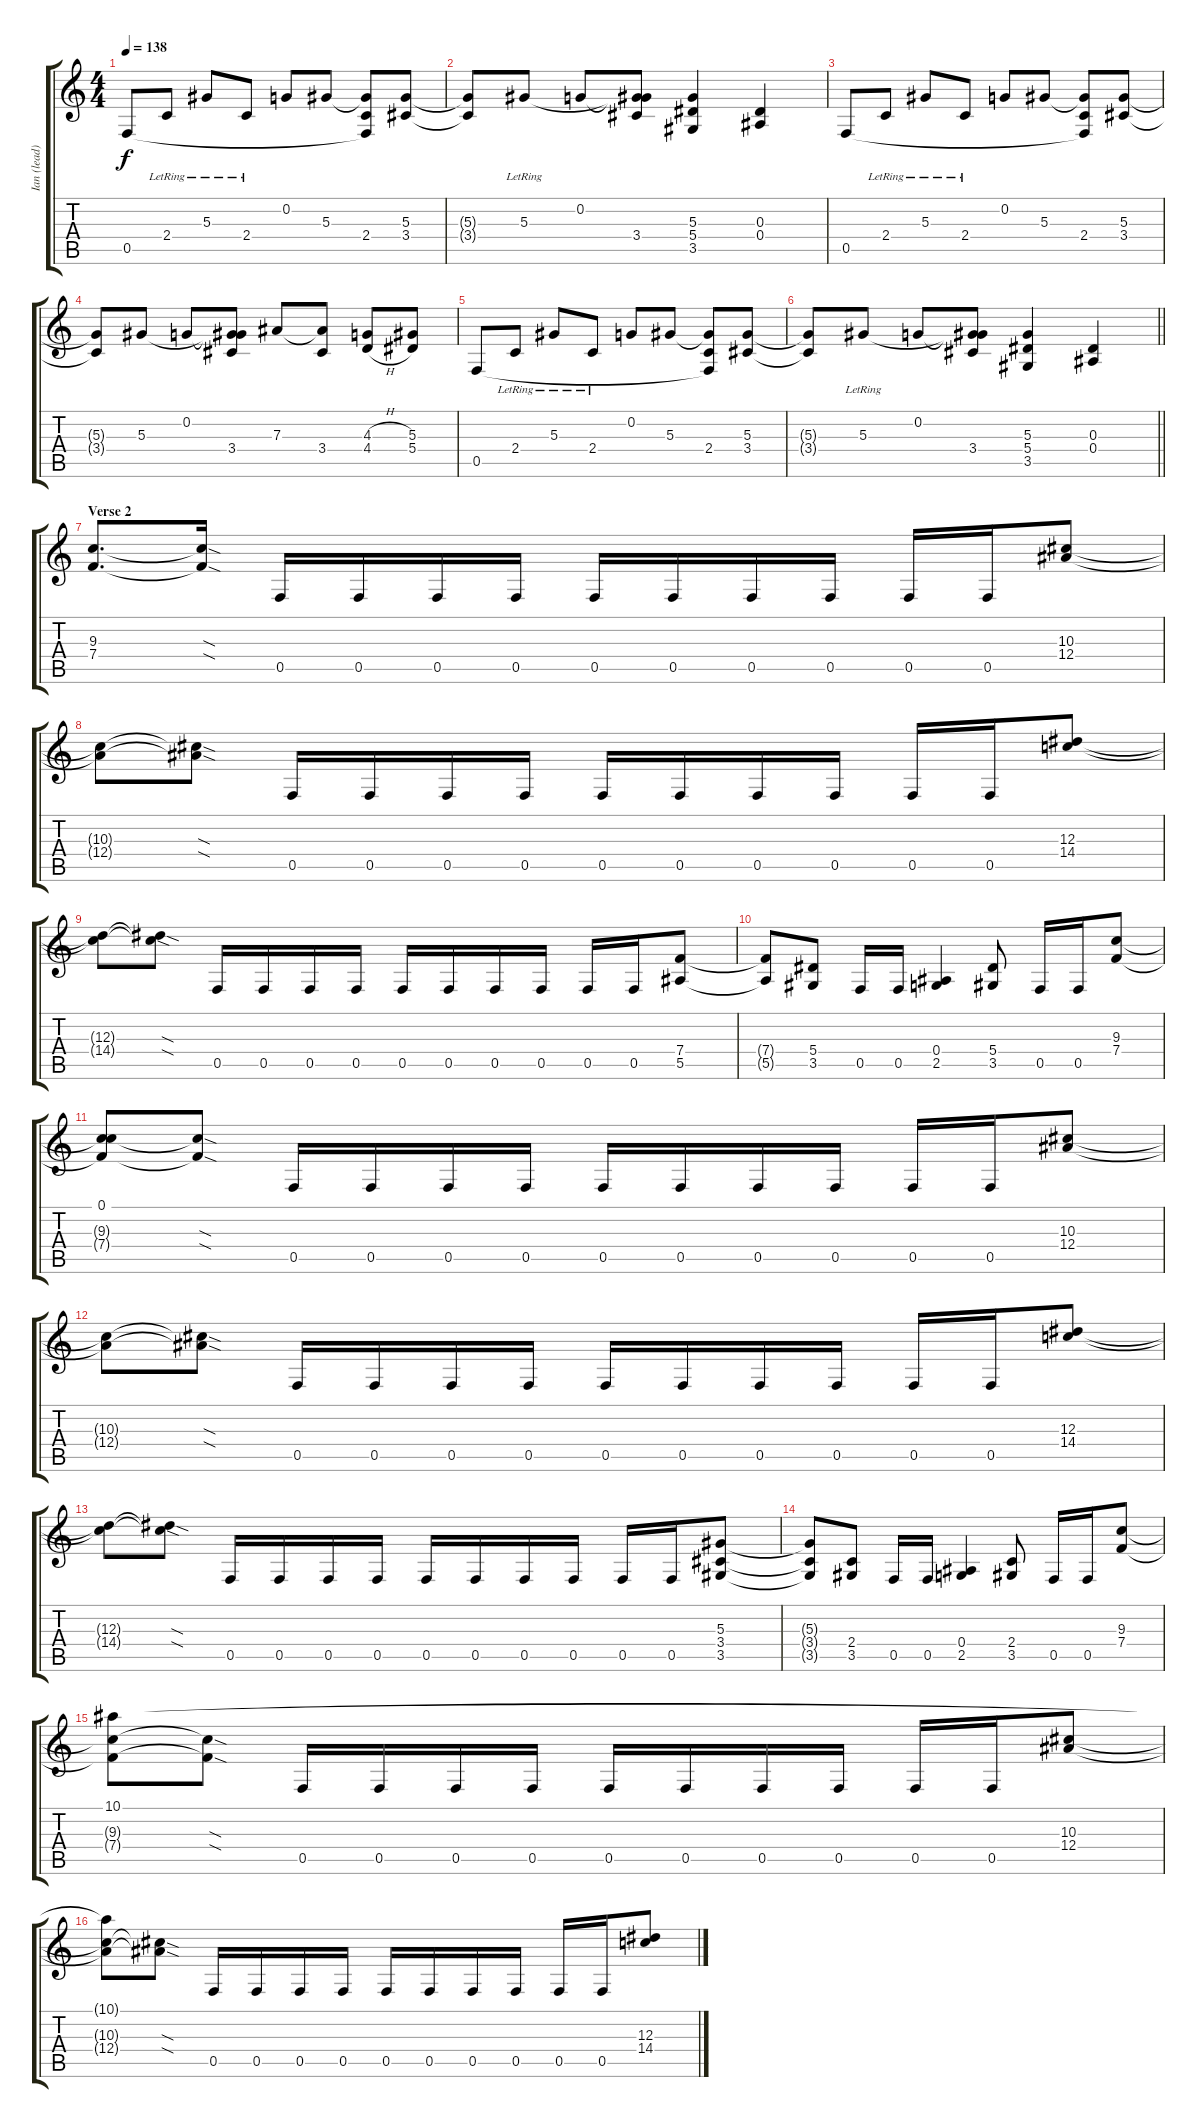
\track ("Ian (lead)" "Ian (lead)") {instrument distortionguitar}
\staff {score tabs}
\tuning (C4 G3 Eb3 Bb2 F2 C2) {hide}
\ts (4 4)
\tempo 138
\clef g2
\ks c
0.5.8{dy f} 2.4{lr}.8 5.3{lr}.8 2.4{lr}.8 0.2.8 5.3.8 (5.3{t} 2.4 0.5{t}).8 (5.3 3.4).8 |
(5.3{t} 3.4{t}).8 5.3{lr}.8 0.2.8 (0.2{t} 5.3{t} 3.4).8 (5.3 5.4 3.5).4 (0.3 0.4).4 |
0.5.8 2.4{lr}.8 5.3{lr}.8 2.4{lr}.8 0.2.8 5.3.8 (5.3{t} 2.4 0.5{t}).8 (5.3 3.4).8 |
(5.3{t} 3.4{t}).8 5.3.8 0.2.8 (0.2{t} 5.3{t} 3.4).8 7.3.8 (7.3{t} 3.4).8 (4.3{h} 4.4{h}).8 (5.3 5.4).8 |
0.5.8 2.4{lr}.8 5.3{lr}.8 2.4{lr}.8 0.2.8 5.3.8 (5.3{t} 2.4 0.5{t}).8 (5.3 3.4).8 |
\barLineRight lightlight
(5.3{t} 3.4{t}).8 5.3{lr}.8 0.2.8 (0.2{t} 5.3{t} 3.4).8 (5.3 5.4 3.5).4 (0.3 0.4).4 |
\section ("" "Verse 2")
(9.3 7.4).8{d} (9.3{sod t} 7.4{sod t}).16 0.5.16 0.5.16 0.5.16 0.5.16 0.5.16 0.5.16 0.5.16 0.5.16 0.5.16 0.5.16 (10.3 12.4).8 |
(10.3{t} 12.4{t}).8 (10.3{sod t} 12.4{sod t}).8 0.5.16 0.5.16 0.5.16 0.5.16 0.5.16 0.5.16 0.5.16 0.5.16 0.5.16 0.5.16 (12.3 14.4).8 |
(12.3{t} 14.4{t}).8 (12.3{sod t} 14.4{sod t}).8 0.5.16 0.5.16 0.5.16 0.5.16 0.5.16 0.5.16 0.5.16 0.5.16 0.5.16 0.5.16 (7.4 5.5).8 |
(7.4{t} 5.5{t}).8 (5.4 3.5).8 0.5.16 0.5.16 (0.4 2.5).4 (5.4 3.5).8 0.5.16 0.5.16 (9.3 7.4).8 |
(0.1 9.3{t} 7.4{t}).8 (9.3{sod t} 7.4{sod t}).8 0.5.16 0.5.16 0.5.16 0.5.16 0.5.16 0.5.16 0.5.16 0.5.16 0.5.16 0.5.16 (10.3 12.4).8 |
(10.3{t} 12.4{t}).8 (10.3{sod t} 12.4{sod t}).8 0.5.16 0.5.16 0.5.16 0.5.16 0.5.16 0.5.16 0.5.16 0.5.16 0.5.16 0.5.16 (12.3 14.4).8 |
(12.3{t} 14.4{t}).8 (12.3{sod t} 14.4{sod t}).8 0.5.16 0.5.16 0.5.16 0.5.16 0.5.16 0.5.16 0.5.16 0.5.16 0.5.16 0.5.16 (5.3 3.4 3.5).8 |
(5.3{t} 3.4{t} 3.5{t}).8 (2.4 3.5).8 0.5.16 0.5.16 (0.4 2.5).4 (2.4 3.5).8 0.5.16 0.5.16 (9.3 7.4).8 |
(10.1 9.3{t} 7.4{t}).8 (9.3{sod t} 7.4{sod t}).8 0.5.16 0.5.16 0.5.16 0.5.16 0.5.16 0.5.16 0.5.16 0.5.16 0.5.16 0.5.16 (10.3 12.4).8 |
(10.1{t} 10.3{t} 12.4{t}).8 (10.3{sod t} 12.4{sod t}).8 0.5.16 0.5.16 0.5.16 0.5.16 0.5.16 0.5.16 0.5.16 0.5.16 0.5.16 0.5.16 (12.3 14.4).8
